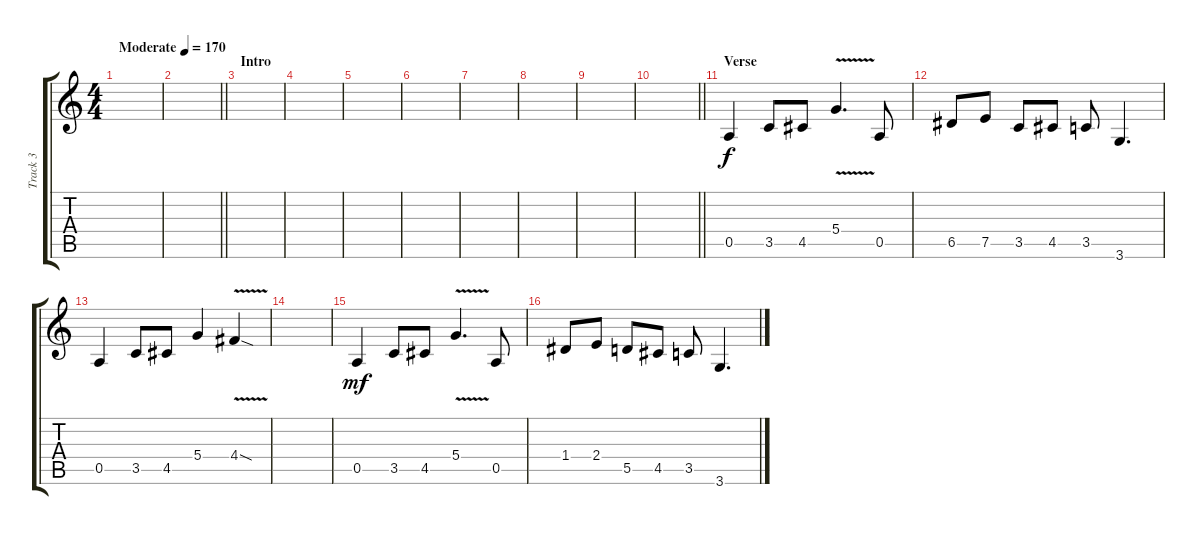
\track ("Track 3" "Track 3") {instrument electricbasspick}
\staff {score tabs}
\tuning (E4 B3 G3 D3 A2 E2) {hide}
\ts (4 4)
\tempo (170 "Moderate")
\clef g2
\ks c
|
\barLineRight lightlight
|
\section ("" "Intro")
|
|
|
|
|
|
|
\barLineRight lightlight
|
\section ("" "Verse")
0.5.4 3.5.8 4.5.8 5.4{v}.4{d} 0.5.8 |
6.5.8 7.5.8 3.5.8 4.5.8 3.5.8 3.6.4{d} |
0.5.4 3.5.8 4.5.8 5.4.4 4.4{v sod}.4 |
|
0.5.4{dy mf} 3.5.8 4.5.8 5.4{v}.4{d} 0.5.8 |
1.4.8 2.4.8 5.5.8 4.5.8 3.5.8 3.6.4{d}
